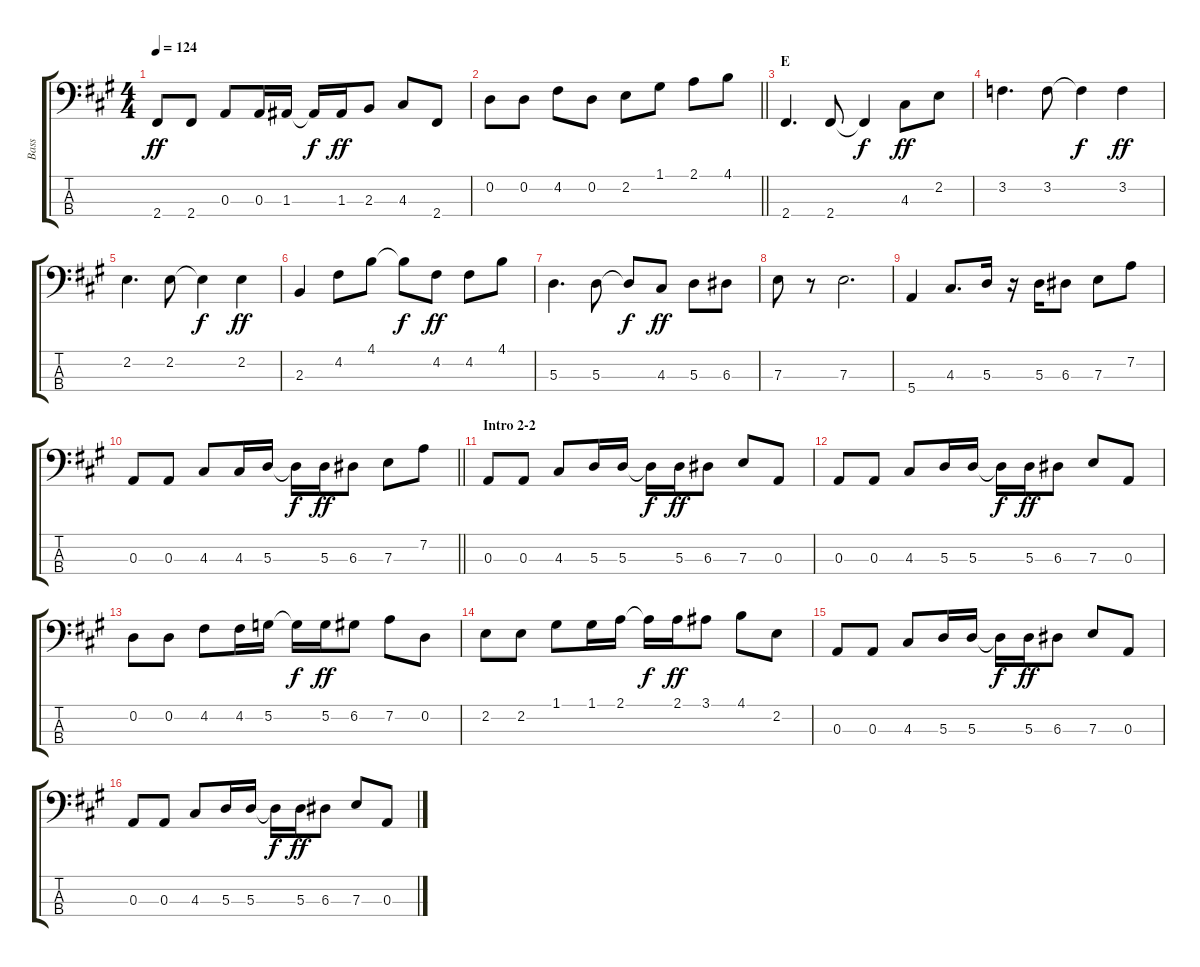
\track ("Bass" "Bass") {instrument electricbasspick}
\staff {score tabs}
\tuning (G2 D2 A1 E1) {hide}
\ts (4 4)
\tempo 124
\clef f4
\ks a
2.4.8{dy ff} 2.4.8 0.3.8 0.3.16 1.3.16 1.3{t}.16{dy f} 1.3.16{dy ff} 2.3.8 4.3.8 2.4.8 |
\barLineRight lightlight
0.2.8 0.2.8 4.2.8 0.2.8 2.2.8 1.1.8 2.1.8 4.1.8 |
\section ("" "E")
2.4.4{d} 2.4.8 2.4{t}.4{dy f} 4.3.8{dy ff} 2.2.8 |
3.2.4{d} 3.2.8 3.2{t}.4{dy f} 3.2.4{dy ff} |
2.2.4{d} 2.2.8 2.2{t}.4{dy f} 2.2.4{dy ff} |
2.3.4 4.2.8 4.1.8 4.1{t}.8{dy f} 4.2.8{dy ff} 4.2.8 4.1.8 |
5.3.4{d} 5.3.8 5.3{t}.8{dy f} 4.3.8{dy ff} 5.3.8 6.3.8 |
7.3.8 r.8 7.3.2{d} |
5.4.4 4.3.8{d} 5.3.16 r.16 5.3.16 6.3.8 7.3.8 7.2.8 |
\barLineRight lightlight
0.3.8 0.3.8 4.3.8 4.3.16 5.3.16 5.3{t}.16{dy f} 5.3.16{dy ff} 6.3.8 7.3.8 7.2.8 |
\section ("" "Intro 2-2")
0.3.8 0.3.8 4.3.8 5.3.16 5.3.16 5.3{t}.16{dy f} 5.3.16{dy ff} 6.3.8 7.3.8 0.3.8 |
0.3.8 0.3.8 4.3.8 5.3.16 5.3.16 5.3{t}.16{dy f} 5.3.16{dy ff} 6.3.8 7.3.8 0.3.8 |
0.2.8 0.2.8 4.2.8 4.2.16 5.2.16 5.2{t}.16{dy f} 5.2.16{dy ff} 6.2.8 7.2.8 0.2.8 |
2.2.8 2.2.8 1.1.8 1.1.16 2.1.16 2.1{t}.16{dy f} 2.1.16{dy ff} 3.1.8 4.1.8 2.2.8 |
0.3.8 0.3.8 4.3.8 5.3.16 5.3.16 5.3{t}.16{dy f} 5.3.16{dy ff} 6.3.8 7.3.8 0.3.8 |
0.3.8 0.3.8 4.3.8 5.3.16 5.3.16 5.3{t}.16{dy f} 5.3.16{dy ff} 6.3.8 7.3.8 0.3.8
